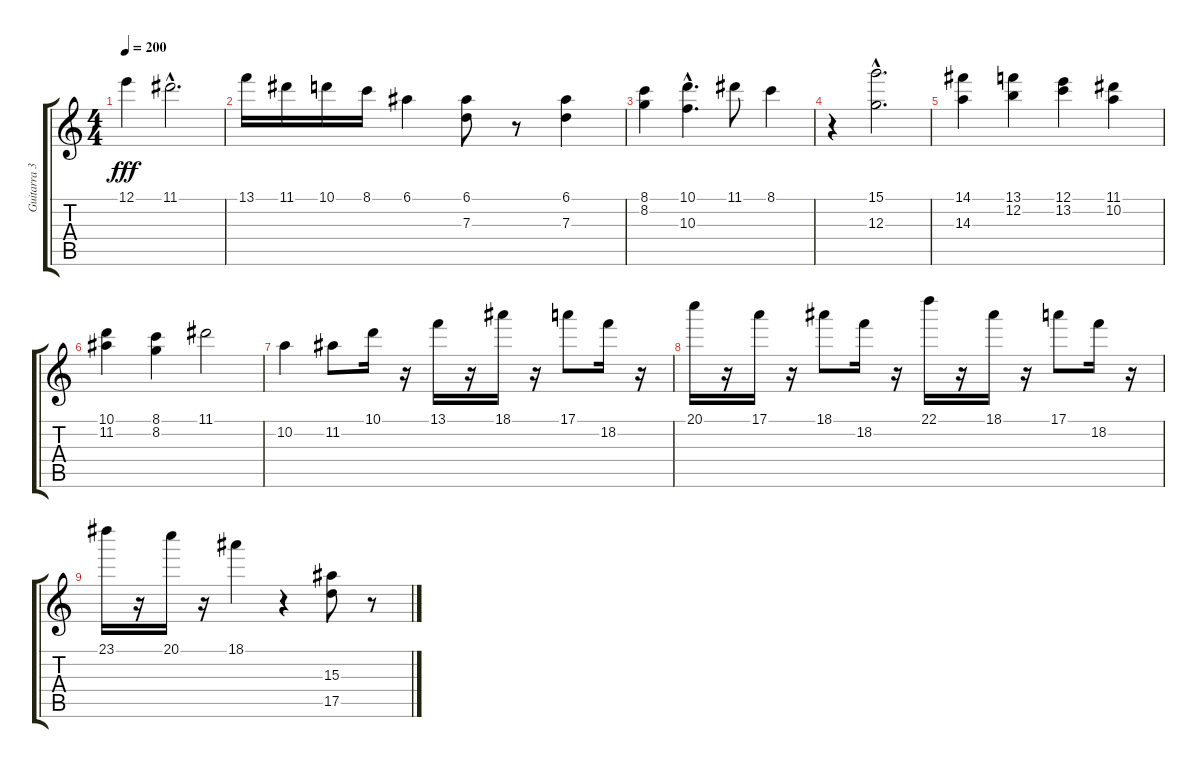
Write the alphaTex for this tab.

\track ("Guitarra 3(acustica solista)" "Guitarra 3") {instrument acousticguitarsteel}
\staff {score tabs}
\tuning (E4 B3 G3 D3 A2 E2) {hide}
\ts (4 4)
\tempo 200
\clef g2
\ks c
12.1.4{dy fff} 11.1{hac}.2{d} |
13.1.16 11.1.16 10.1.16 8.1.16 6.1.4 (6.1 7.3).8 r.8 (6.1 7.3).4 |
(8.1 8.2).4 (10.1{hac} 10.3{hac}).4{d} 11.1.8 8.1.4 |
r.4 (15.1{hac} 12.3{hac}).2{d} |
(14.1 14.3).4 (13.1 12.2).4 (12.1 13.2).4 (11.1 10.2).4 |
(10.1 11.2).4 (8.1 8.2).4 11.1.2 |
10.2.4 11.2.8 10.1.16 r.16 13.1.16 r.16 18.1.16 r.16 17.1.8 18.2.16 r.16 |
20.1.16 r.16 17.1.16 r.16 18.1.8 18.2.16 r.16 22.1.16 r.16 18.1.16 r.16 17.1.8 18.2.16 r.16 |
23.1.16 r.16 20.1.16 r.16 18.1.4 r.4 (15.3 17.5).8 r.8
